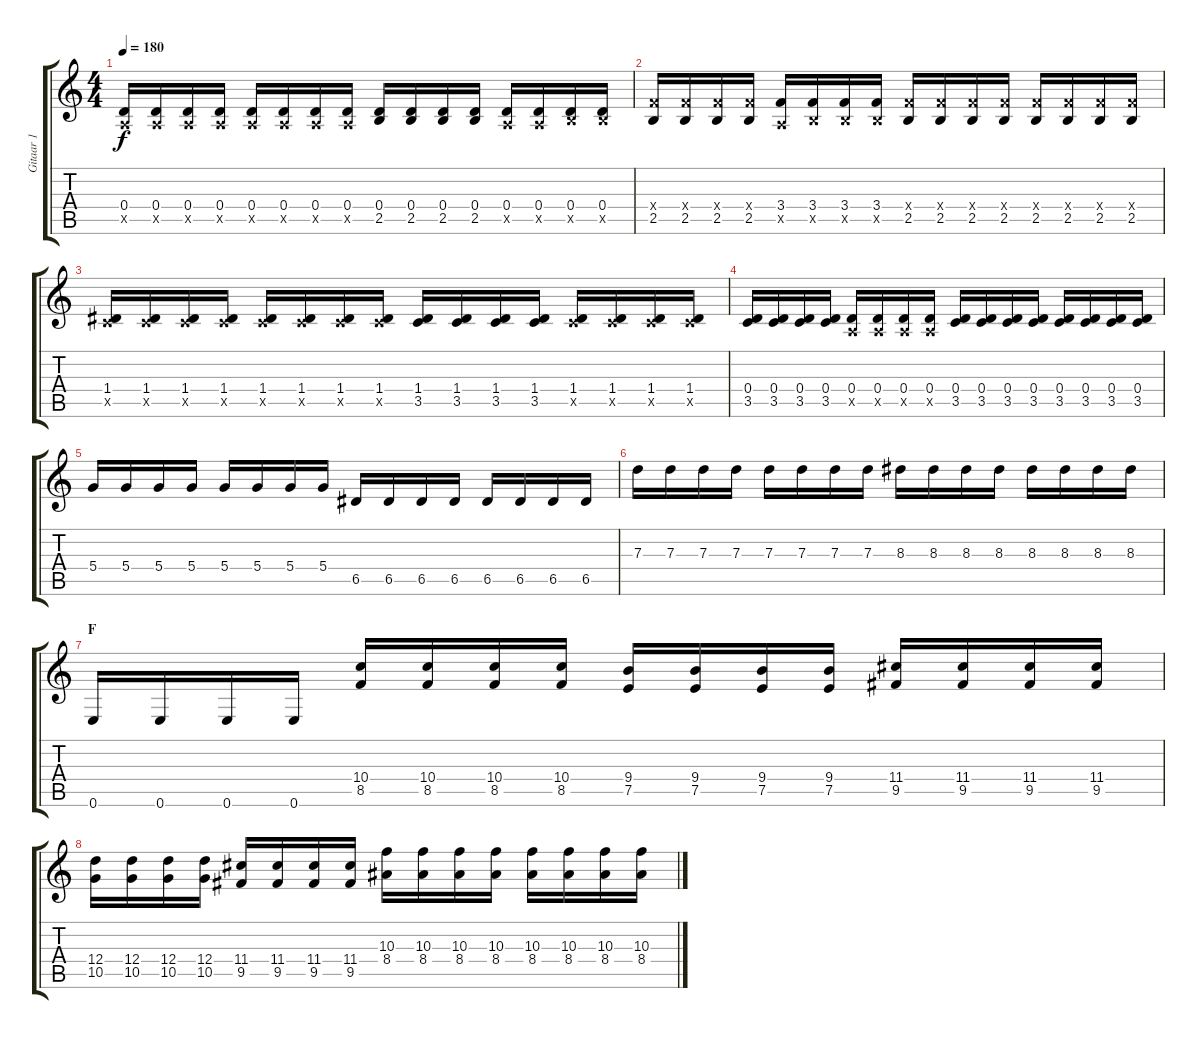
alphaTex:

\track ("Gitaar 1" "Gitaar 1") {instrument overdrivenguitar}
\staff {score tabs}
\tuning (E4 B3 G3 D3 A2 E2) {hide}
\ts (4 4)
\tempo 180
\clef g2
\ks c
(0.4 0.5{x}).16{dy f} (0.4 0.5{x}).16 (0.4 0.5{x}).16 (0.4 0.5{x}).16 (0.4 0.5{x}).16 (0.4 0.5{x}).16 (0.4 0.5{x}).16 (0.4 0.5{x}).16 (0.4 2.5).16 (0.4 2.5).16 (0.4 2.5).16 (0.4 2.5).16 (0.4 0.5{x}).16 (0.4 0.5{x}).16 (0.4 2.5{x}).16 (0.4 2.5{x}).16 |
(3.4{x} 2.5).16 (3.4{x} 2.5).16 (3.4{x} 2.5).16 (3.4{x} 2.5).16 (3.4 0.5{x}).16 (3.4 2.5{x}).16 (3.4 2.5{x}).16 (3.4 2.5{x}).16 (3.4{x} 2.5).16 (3.4{x} 2.5).16 (3.4{x} 2.5).16 (3.4{x} 2.5).16 (3.4{x} 2.5).16 (3.4{x} 2.5).16 (3.4{x} 2.5).16 (3.4{x} 2.5).16 |
(1.4 3.5{x}).16 (1.4 3.5{x}).16 (1.4 3.5{x}).16 (1.4 3.5{x}).16 (1.4 3.5{x}).16 (1.4 3.5{x}).16 (1.4 3.5{x}).16 (1.4 3.5{x}).16 (1.4 3.5).16 (1.4 3.5).16 (1.4 3.5).16 (1.4 3.5).16 (1.4 3.5{x}).16 (1.4 3.5{x}).16 (1.4 3.5{x}).16 (1.4 3.5{x}).16 |
(0.4 3.5).16 (0.4 3.5).16 (0.4 3.5).16 (0.4 3.5).16 (0.4 0.5{x}).16 (0.4 0.5{x}).16 (0.4 0.5{x}).16 (0.4 0.5{x}).16 (0.4 3.5).16 (0.4 3.5).16 (0.4 3.5).16 (0.4 3.5).16 (0.4 3.5).16 (0.4 3.5).16 (0.4 3.5).16 (0.4 3.5).16 |
5.4.16 5.4.16 5.4.16 5.4.16 5.4.16 5.4.16 5.4.16 5.4.16 6.5.16 6.5.16 6.5.16 6.5.16 6.5.16 6.5.16 6.5.16 6.5.16 |
7.3.16 7.3.16 7.3.16 7.3.16 7.3.16 7.3.16 7.3.16 7.3.16 8.3.16 8.3.16 8.3.16 8.3.16 8.3.16 8.3.16 8.3.16 8.3.16 |
\section ("" "F")
0.6.16{volume 16} 0.6.16 0.6.16 0.6.16 (10.4 8.5).16 (10.4 8.5).16 (10.4 8.5).16 (10.4 8.5).16 (9.4 7.5).16 (9.4 7.5).16 (9.4 7.5).16 (9.4 7.5).16 (11.4 9.5).16 (11.4 9.5).16 (11.4 9.5).16 (11.4 9.5).16 |
(12.4 10.5).16 (12.4 10.5).16 (12.4 10.5).16 (12.4 10.5).16 (11.4 9.5).16 (11.4 9.5).16 (11.4 9.5).16 (11.4 9.5).16 (10.3 8.4).16 (10.3 8.4).16 (10.3 8.4).16 (10.3 8.4).16 (10.3 8.4).16 (10.3 8.4).16 (10.3 8.4).16 (10.3 8.4).16
